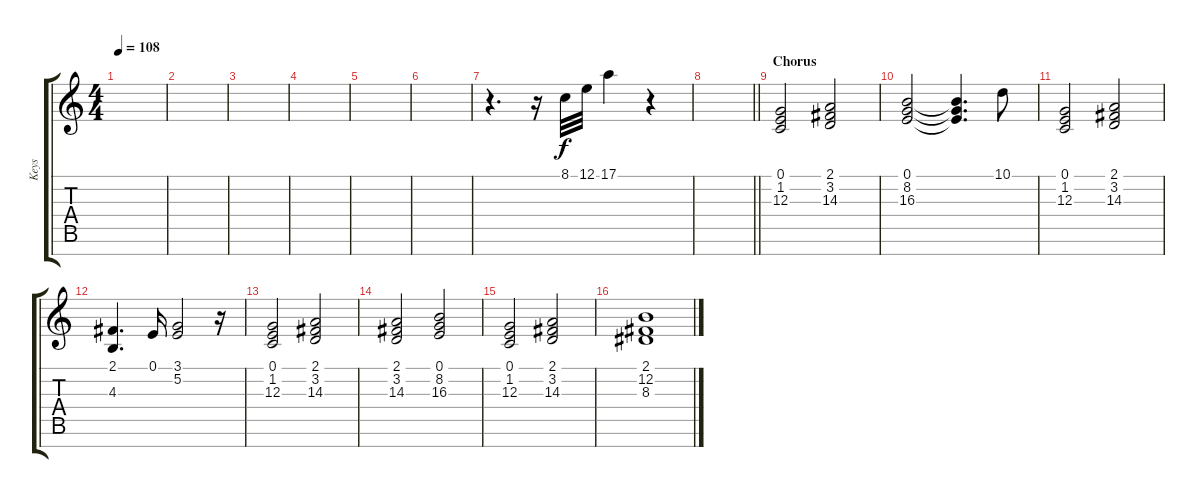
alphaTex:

\track ("Keys" "Keys") {instrument musicbox}
\staff {score tabs}
\tuning (E4 B3 G3 D3 A2 E2 B1) {hide}
\ts (4 4)
\tempo 108
\clef g2
\ks c
|
|
|
|
|
|
r.4{d} r.16 8.1.32 12.1.32 17.1.4 r.4 |
\barLineRight lightlight
|
\section ("" "Chorus")
(0.1 1.2 12.3).2{volume 10 instrument stringensemble1} (2.1 3.2 14.3).2 |
(0.1 8.2 16.3).2 (0.1{t} 8.2{t} 16.3{t}).4{d} 10.1.8 |
(0.1 1.2 12.3).2 (2.1 3.2 14.3).2 |
(2.1 4.3).4{d} 0.1.16 (3.1 5.2).2 r.16 |
(0.1 1.2 12.3).2 (2.1 3.2 14.3).2 |
(2.1 3.2 14.3).2 (0.1 8.2 16.3).2 |
(0.1 1.2 12.3).2 (2.1 3.2 14.3).2 |
(2.1 12.2 8.3).1
